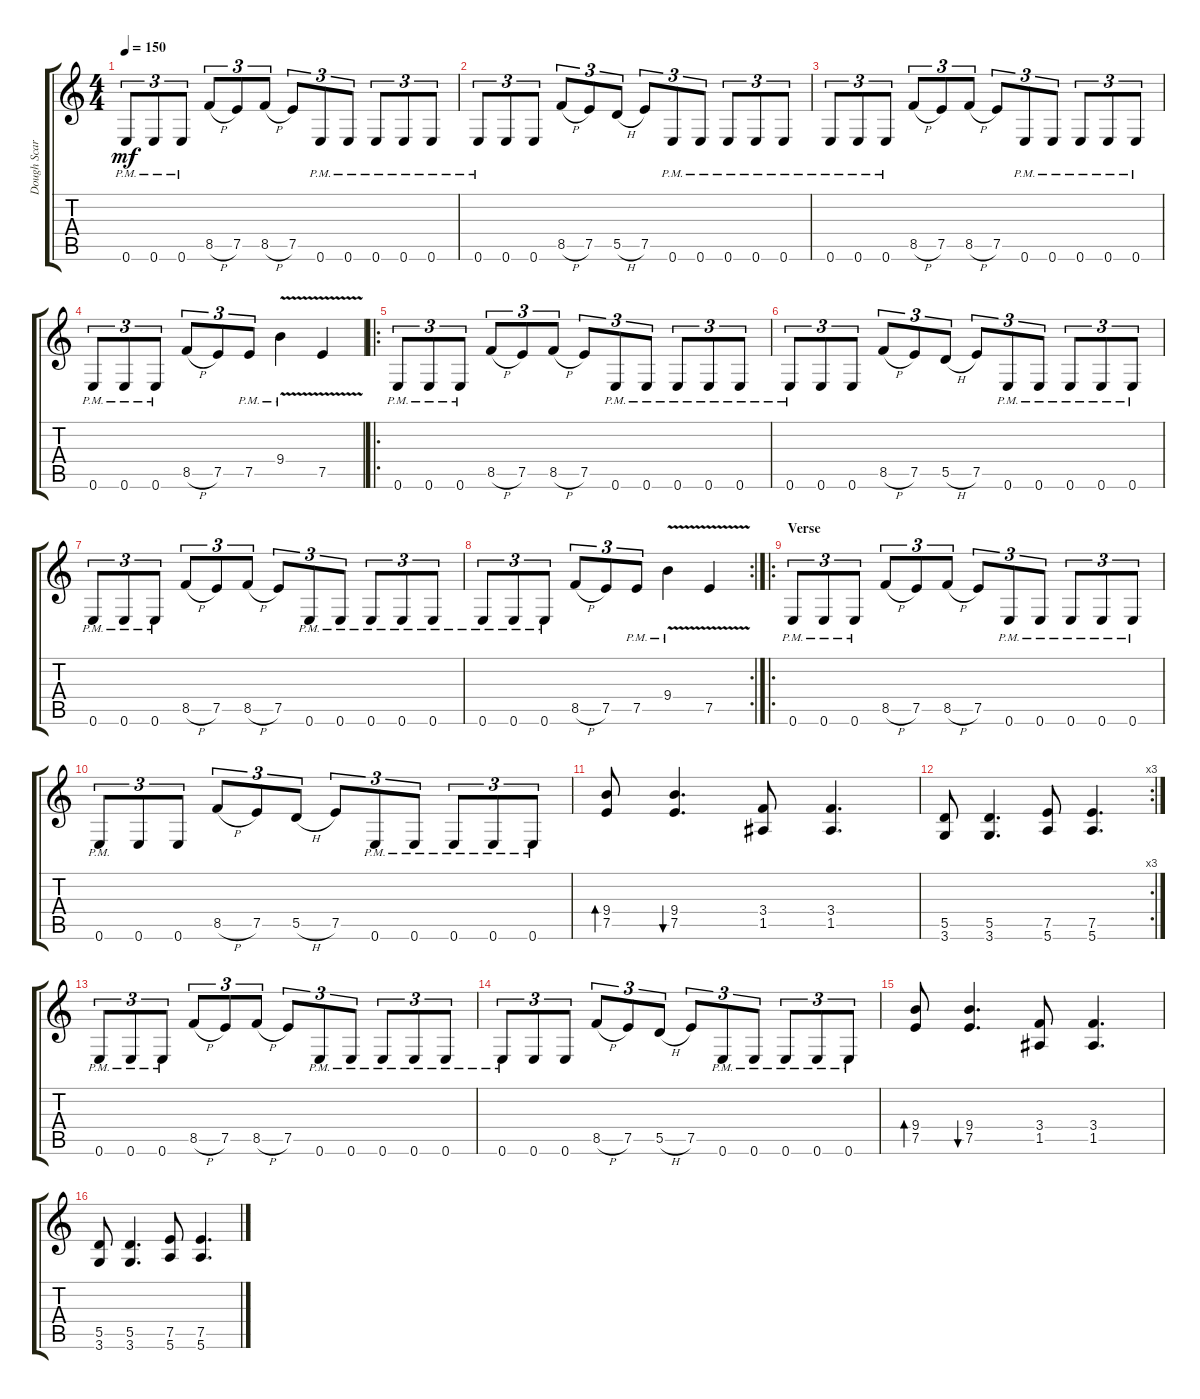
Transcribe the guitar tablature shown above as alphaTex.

\track ("Dough Scarrat" "Dough Scar") {instrument distortionguitar}
\staff {score tabs}
\tuning (E4 B3 G3 D3 A2 E2) {hide}
\ts (4 4)
\tempo 150
\clef g2
\ks c
0.6{pm}.8{tu (3 2) dy mf instrument distortionguitar} 0.6{pm}.8{tu (3 2)} 0.6{pm}.8{tu (3 2)} 8.5{h}.8{tu (3 2)} 7.5.8{tu (3 2)} 8.5{h}.8{tu (3 2)} 7.5.8{tu (3 2)} 0.6{pm}.8{tu (3 2)} 0.6{pm}.8{tu (3 2)} 0.6{pm}.8{tu (3 2)} 0.6{pm}.8{tu (3 2)} 0.6{pm}.8{tu (3 2)} |
0.6{pm}.8{tu (3 2)} 0.6.8{tu (3 2)} 0.6.8{tu (3 2)} 8.5{h}.8{tu (3 2)} 7.5.8{tu (3 2)} 5.5{h}.8{tu (3 2)} 7.5.8{tu (3 2)} 0.6{pm}.8{tu (3 2)} 0.6{pm}.8{tu (3 2)} 0.6{pm}.8{tu (3 2)} 0.6{pm}.8{tu (3 2)} 0.6{pm}.8{tu (3 2)} |
0.6{pm}.8{tu (3 2)} 0.6{pm}.8{tu (3 2)} 0.6{pm}.8{tu (3 2)} 8.5{h}.8{tu (3 2)} 7.5.8{tu (3 2)} 8.5{h}.8{tu (3 2)} 7.5.8{tu (3 2)} 0.6{pm}.8{tu (3 2)} 0.6{pm}.8{tu (3 2)} 0.6{pm}.8{tu (3 2)} 0.6{pm}.8{tu (3 2)} 0.6{pm}.8{tu (3 2)} |
0.6{pm}.8{tu (3 2)} 0.6{pm}.8{tu (3 2)} 0.6{pm}.8{tu (3 2)} 8.5{h}.8{tu (3 2)} 7.5.8{tu (3 2)} 7.5{pm}.8{tu (3 2)} 9.4{v pm}.4 7.5{v}.4 |
\ro
0.6{pm}.8{tu (3 2)} 0.6{pm}.8{tu (3 2)} 0.6{pm}.8{tu (3 2)} 8.5{h}.8{tu (3 2)} 7.5.8{tu (3 2)} 8.5{h}.8{tu (3 2)} 7.5.8{tu (3 2)} 0.6{pm}.8{tu (3 2)} 0.6{pm}.8{tu (3 2)} 0.6{pm}.8{tu (3 2)} 0.6{pm}.8{tu (3 2)} 0.6{pm}.8{tu (3 2)} |
0.6{pm}.8{tu (3 2)} 0.6.8{tu (3 2)} 0.6.8{tu (3 2)} 8.5{h}.8{tu (3 2)} 7.5.8{tu (3 2)} 5.5{h}.8{tu (3 2)} 7.5.8{tu (3 2)} 0.6{pm}.8{tu (3 2)} 0.6{pm}.8{tu (3 2)} 0.6{pm}.8{tu (3 2)} 0.6{pm}.8{tu (3 2)} 0.6{pm}.8{tu (3 2)} |
0.6{pm}.8{tu (3 2)} 0.6{pm}.8{tu (3 2)} 0.6{pm}.8{tu (3 2)} 8.5{h}.8{tu (3 2)} 7.5.8{tu (3 2)} 8.5{h}.8{tu (3 2)} 7.5.8{tu (3 2)} 0.6{pm}.8{tu (3 2)} 0.6{pm}.8{tu (3 2)} 0.6{pm}.8{tu (3 2)} 0.6{pm}.8{tu (3 2)} 0.6{pm}.8{tu (3 2)} |
\rc 2
0.6{pm}.8{tu (3 2)} 0.6{pm}.8{tu (3 2)} 0.6{pm}.8{tu (3 2)} 8.5{h}.8{tu (3 2)} 7.5.8{tu (3 2)} 7.5{pm}.8{tu (3 2)} 9.4{v pm}.4 7.5{v}.4 |
\ro
\section ("" "Verse")
0.6{pm}.8{tu (3 2)} 0.6{pm}.8{tu (3 2)} 0.6{pm}.8{tu (3 2)} 8.5{h}.8{tu (3 2)} 7.5.8{tu (3 2)} 8.5{h}.8{tu (3 2)} 7.5.8{tu (3 2)} 0.6{pm}.8{tu (3 2)} 0.6{pm}.8{tu (3 2)} 0.6{pm}.8{tu (3 2)} 0.6{pm}.8{tu (3 2)} 0.6{pm}.8{tu (3 2)} |
0.6{pm}.8{tu (3 2)} 0.6.8{tu (3 2)} 0.6.8{tu (3 2)} 8.5{h}.8{tu (3 2)} 7.5.8{tu (3 2)} 5.5{h}.8{tu (3 2)} 7.5.8{tu (3 2)} 0.6{pm}.8{tu (3 2)} 0.6{pm}.8{tu (3 2)} 0.6{pm}.8{tu (3 2)} 0.6{pm}.8{tu (3 2)} 0.6{pm}.8{tu (3 2)} |
(9.4 7.5).8{bd 60} (9.4 7.5).4{d bu 60} (3.4 1.5).8 (3.4 1.5).4{d} |
\rc 3
(5.5 3.6).8 (5.5 3.6).4{d} (7.5 5.6).8 (7.5 5.6).4{d} |
0.6{pm}.8{tu (3 2)} 0.6{pm}.8{tu (3 2)} 0.6{pm}.8{tu (3 2)} 8.5{h}.8{tu (3 2)} 7.5.8{tu (3 2)} 8.5{h}.8{tu (3 2)} 7.5.8{tu (3 2)} 0.6{pm}.8{tu (3 2)} 0.6{pm}.8{tu (3 2)} 0.6{pm}.8{tu (3 2)} 0.6{pm}.8{tu (3 2)} 0.6{pm}.8{tu (3 2)} |
0.6{pm}.8{tu (3 2)} 0.6.8{tu (3 2)} 0.6.8{tu (3 2)} 8.5{h}.8{tu (3 2)} 7.5.8{tu (3 2)} 5.5{h}.8{tu (3 2)} 7.5.8{tu (3 2)} 0.6{pm}.8{tu (3 2)} 0.6{pm}.8{tu (3 2)} 0.6{pm}.8{tu (3 2)} 0.6{pm}.8{tu (3 2)} 0.6{pm}.8{tu (3 2)} |
(9.4 7.5).8{bd 60} (9.4 7.5).4{d bu 60} (3.4 1.5).8 (3.4 1.5).4{d} |
(5.5 3.6).8 (5.5 3.6).4{d} (7.5 5.6).8 (7.5 5.6).4{d}
